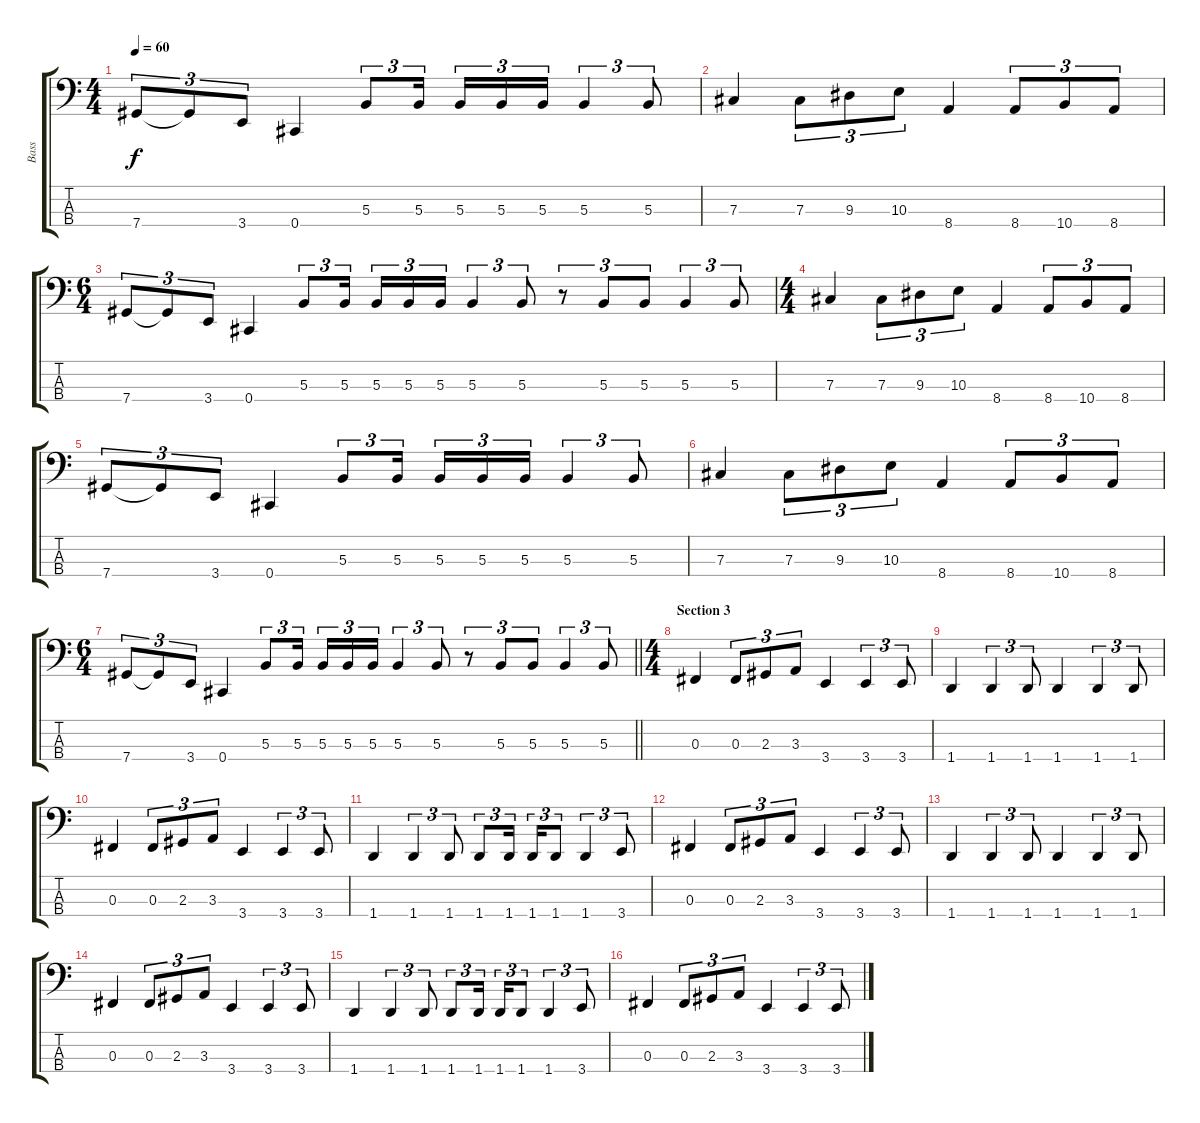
\track ("Bass" "Bass") {instrument electricbasspick}
\staff {score tabs}
\tuning (E2 B1 Gb1 Db1) {hide}
\ts (4 4)
\tempo 60
\clef f4
\ks c
7.4.8{tu (3 2) dy f} 7.4{t}.8{tu (3 2)} 3.4.8{tu (3 2)} 0.4.4 5.3.8{tu (3 2)} 5.3.16{tu (3 2) beam splitsecondary} 5.3.16{tu (3 2)} 5.3.16{tu (3 2)} 5.3.16{tu (3 2)} 5.3.4{tu (3 2)} 5.3.8{tu (3 2)} |
7.3.4 7.3.8{tu (3 2)} 9.3.8{tu (3 2)} 10.3.8{tu (3 2)} 8.4.4 8.4.8{tu (3 2)} 10.4.8{tu (3 2)} 8.4.8{tu (3 2)} |
\ts (6 4)
7.4.8{tu (3 2)} 7.4{t}.8{tu (3 2)} 3.4.8{tu (3 2)} 0.4.4 5.3.8{tu (3 2)} 5.3.16{tu (3 2) beam splitsecondary} 5.3.16{tu (3 2)} 5.3.16{tu (3 2)} 5.3.16{tu (3 2)} 5.3.4{tu (3 2)} 5.3.8{tu (3 2)} r.8{tu (3 2)} 5.3.8{tu (3 2)} 5.3.8{tu (3 2)} 5.3.4{tu (3 2)} 5.3.8{tu (3 2)} |
\ts (4 4)
7.3.4 7.3.8{tu (3 2)} 9.3.8{tu (3 2)} 10.3.8{tu (3 2)} 8.4.4 8.4.8{tu (3 2)} 10.4.8{tu (3 2)} 8.4.8{tu (3 2)} |
7.4.8{tu (3 2)} 7.4{t}.8{tu (3 2)} 3.4.8{tu (3 2)} 0.4.4 5.3.8{tu (3 2)} 5.3.16{tu (3 2) beam splitsecondary} 5.3.16{tu (3 2)} 5.3.16{tu (3 2)} 5.3.16{tu (3 2)} 5.3.4{tu (3 2)} 5.3.8{tu (3 2)} |
7.3.4 7.3.8{tu (3 2)} 9.3.8{tu (3 2)} 10.3.8{tu (3 2)} 8.4.4 8.4.8{tu (3 2)} 10.4.8{tu (3 2)} 8.4.8{tu (3 2)} |
\ts (6 4)
\barLineRight lightlight
7.4.8{tu (3 2)} 7.4{t}.8{tu (3 2)} 3.4.8{tu (3 2)} 0.4.4 5.3.8{tu (3 2)} 5.3.16{tu (3 2) beam splitsecondary} 5.3.16{tu (3 2)} 5.3.16{tu (3 2)} 5.3.16{tu (3 2)} 5.3.4{tu (3 2)} 5.3.8{tu (3 2)} r.8{tu (3 2)} 5.3.8{tu (3 2)} 5.3.8{tu (3 2)} 5.3.4{tu (3 2)} 5.3.8{tu (3 2)} |
\ts (4 4)
\section ("" "Section 3")
0.3.4 0.3.8{tu (3 2)} 2.3.8{tu (3 2)} 3.3.8{tu (3 2)} 3.4.4 3.4.4{tu (3 2)} 3.4.8{tu (3 2)} |
1.4.4 1.4.4{tu (3 2)} 1.4.8{tu (3 2)} 1.4.4 1.4.4{tu (3 2)} 1.4.8{tu (3 2)} |
0.3.4 0.3.8{tu (3 2)} 2.3.8{tu (3 2)} 3.3.8{tu (3 2)} 3.4.4 3.4.4{tu (3 2)} 3.4.8{tu (3 2)} |
1.4.4 1.4.4{tu (3 2)} 1.4.8{tu (3 2)} 1.4.8{tu (3 2)} 1.4.16{tu (3 2) beam splitsecondary} 1.4.16{tu (3 2)} 1.4.8{tu (3 2)} 1.4.4{tu (3 2)} 3.4.8{tu (3 2)} |
0.3.4 0.3.8{tu (3 2)} 2.3.8{tu (3 2)} 3.3.8{tu (3 2)} 3.4.4 3.4.4{tu (3 2)} 3.4.8{tu (3 2)} |
1.4.4 1.4.4{tu (3 2)} 1.4.8{tu (3 2)} 1.4.4 1.4.4{tu (3 2)} 1.4.8{tu (3 2)} |
0.3.4 0.3.8{tu (3 2)} 2.3.8{tu (3 2)} 3.3.8{tu (3 2)} 3.4.4 3.4.4{tu (3 2)} 3.4.8{tu (3 2)} |
1.4.4 1.4.4{tu (3 2)} 1.4.8{tu (3 2)} 1.4.8{tu (3 2)} 1.4.16{tu (3 2) beam splitsecondary} 1.4.16{tu (3 2)} 1.4.8{tu (3 2)} 1.4.4{tu (3 2)} 3.4.8{tu (3 2)} |
0.3.4 0.3.8{tu (3 2)} 2.3.8{tu (3 2)} 3.3.8{tu (3 2)} 3.4.4 3.4.4{tu (3 2)} 3.4.8{tu (3 2)}
